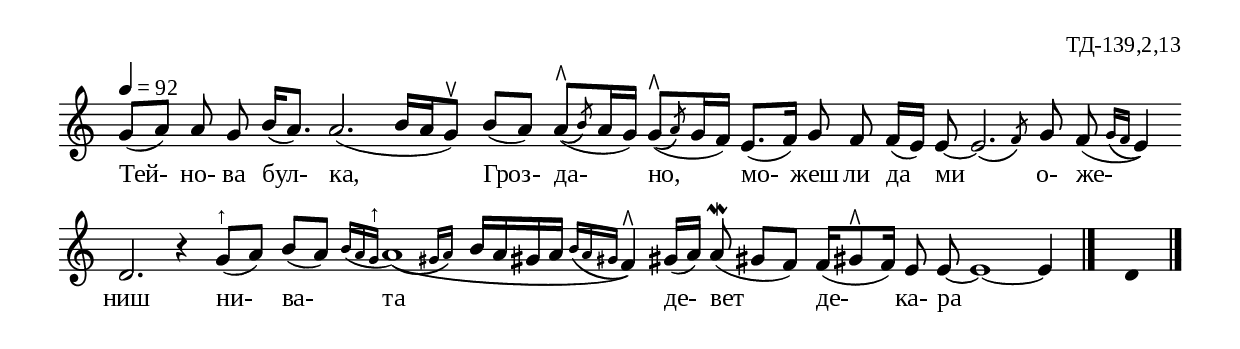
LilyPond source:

%{
td_139_2_13
%}

\include "td-preamble.ly"

\score {
\relative c'' {
\tempo 4 = 92
\cadenzaOn
g8[( a]) a g\noBeam b16[( a8.]) a2.( b16[ a g8^\ltoe]) b[( a]) 
\afterGrace a^\rtoe[(\( { \stdB b\) \stdE } a16 g]) \afterGrace g8^\rtoe[(\( { \stdB a\) \stdE } g16 f]) 
e8.[( f16]) g8 f\noBeam
\bar ""
f16[( e]) e8\noBeam~ \afterGrace e2.\( { \stdB f8\) \stdE } \bar ""
g\noBeam \bar "" f( \grace { g16[\( f] } e4\)) \bar "" d2. r4 
g8^"↑"[( a]) b[( a]) \acciaccatura { b16[ a g^"↑"] } \afterGrace a1(\( { gis16[ a]\) }
b[ a gis! a] \grace { b[\( a gis!] } f4^\rtoe\))
gis!16[( a]) a8\mordent( gis![ f]) f16[( gis!8^\rtoe f16]) e8 e\noBeam~ e1~ e4
 \bar "|." 
s4 \fixB d
 \bar "|."  
}
\addlyrics { Тей- но- ва бул- ка, Гроз- да- но, мо- жеш ли да ми о- же- ниш ни- ва- та де- вет де- ка- ра }
%
\layout {
   \context { 
	    \Staff \remove "Time_signature_engraver" } 
  indent = #0
  line-width = 190\mm
  ragged-right=##f
}
%
\midi { 
	\context {
		\Score tempoWholesPerMinute = #(ly:make-moment 92 4)
		}
	}
}
%
\header{
  opus = "ТД-139,2,13"
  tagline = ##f
}


